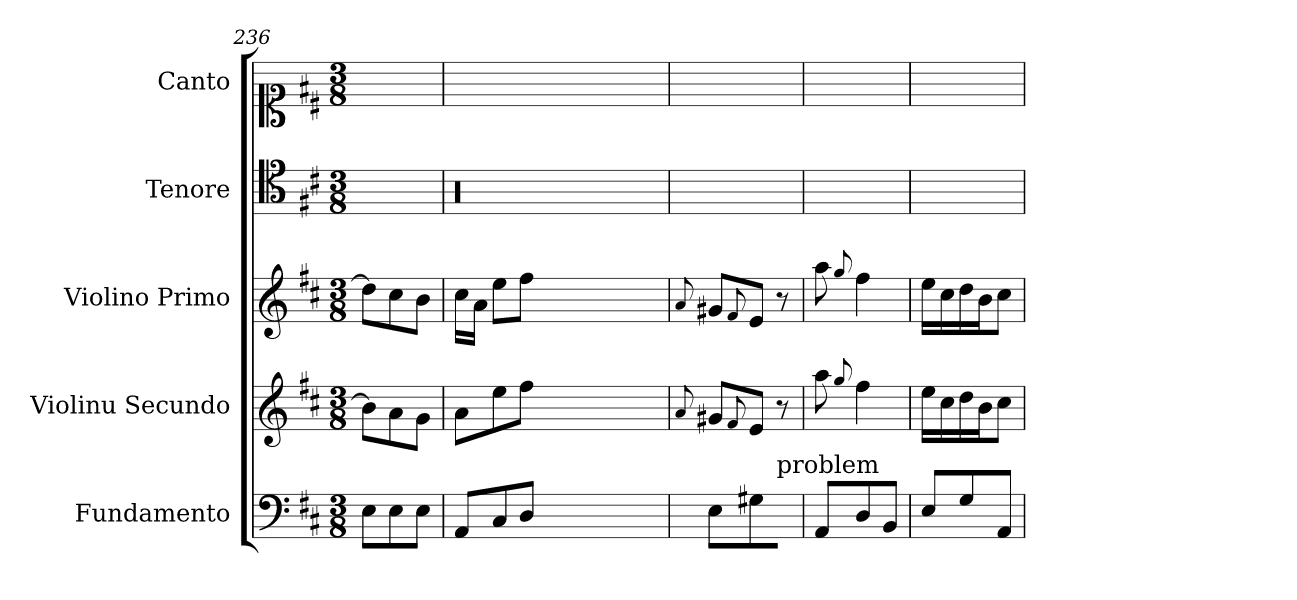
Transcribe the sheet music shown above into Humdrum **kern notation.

**kern	**kern	**kern	**kern	**kern
*part5	*part4	*part3	*part2	*part1
*staff5	*staff4	*staff3	*staff2	*staff1
*I"Fundamento	*I"Violinu Secundo	*I"Violino Primo	*I"Tenore	*I"Canto
*	*I'vl 2	*I'vl 1	*I'T	*
*clefF4	*clefG2	*clefG2	*clefC4	*clefC1
*k[f#c#]	*k[f#c#]	*k[f#c#]	*k[f#c#]	*k[f#c#]
*D:	*D:	*D:	*	*D:
*M3/8	*M3/8	*M3/8	*M3/8	*M3/8
=236	=236	=236	=236	=236
8E\L	8b\L]	8dd\L]	4.ryy	4.ryy
8E\	8a\	8cc#\	.	.
8E\J	8g\J	8b\J	.	.
=237	=237	=237	=237	=237
!	!	!	!LO:N:vis=00	!
8AA/L	8a\L	16cc#\LL	1.r	4.ryy
.	.	16a\JJ	.	.
8C#/	8ee\	8ee\L	.	.
8D/J	8ff#\J	8ff#\J	.	.
1ryy	1ryy	1ryy	.	1ryy
8ryy	8ryy	8ryy	.	8ryy
=238	=238	=238	=238	=238
.	8qqa/	8qqa/	.	.
8E\L	8g#X/L	8g#X/L	4.ryy	4.ryy
.	8qqf#/	8qqf#/	.	.
8G#X\	8e/J	8e/J	.	.
!LO:TX:a:t=problem	!	!	!	!
8E\Jyy	8r	8r	.	.
=239	=239	=239	=239	=239
8AA/L	8aa\	8aa\	4.ryy	4.ryy
.	8qqgg/	8qqgg/	.	.
8D/	4ff#\	4ff#\	.	.
8BB/J	.	.	.	.
=240	=240	=240	=240	=240
8E/L	16ee\LL	16ee\LL	4.ryy	4.ryy
.	16cc#\	16cc#\	.	.
8G/	16dd\	16dd\	.	.
.	16b\J	16b\J	.	.
8AA/J	8cc#\J	8cc#\J	.	.
=	=	=	=	=
*-	*-	*-	*-	*-
